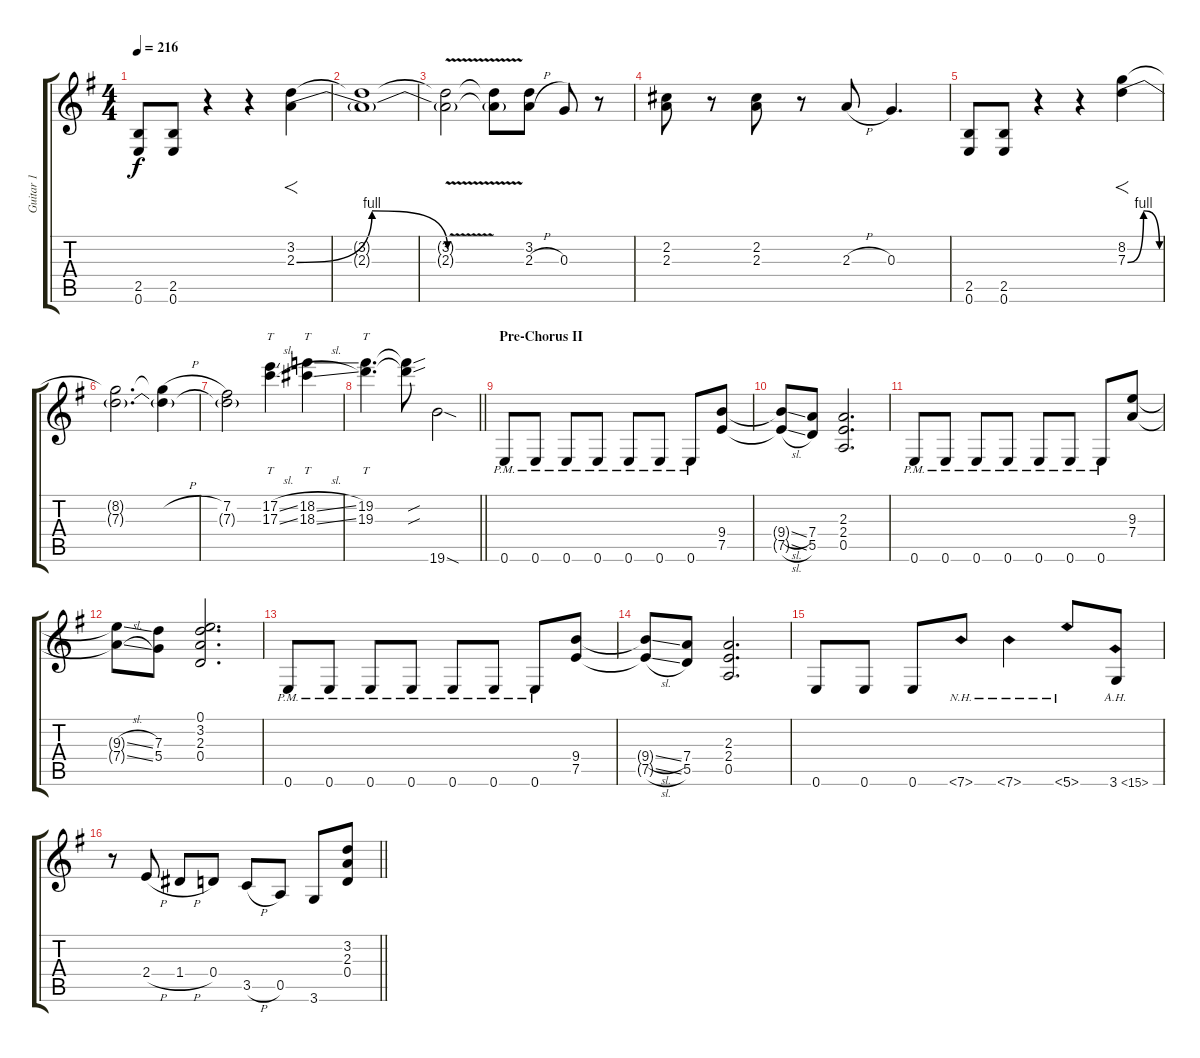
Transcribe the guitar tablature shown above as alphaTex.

\track ("Guitar 1" "Guitar 1") {instrument distortionguitar}
\staff {score tabs}
\tuning (E4 B3 G3 D3 A2 E2) {hide}
\ts (4 4)
\tempo 216
\clef g2
\ks g
(2.5 0.6).8{dy f} (2.5 0.6).8 r.4 r.4 (3.2 2.3{be (bendrelease 0 0 10 4 49 4 60 0)}).4{f} |
(3.2{t} 2.3{t}).1 |
(3.2{t} 2.3{v t}).2 (3.2{t} 2.3{t}).8 (3.2 2.3{h}).8 0.3.8 r.8 |
(2.2 2.3).8 r.8 (2.2 2.3).8 r.8 2.3{h}.8 0.3.4{d} |
(2.5 0.6).8 (2.5 0.6).8 r.4 r.4 (8.2 7.3{be (bendrelease 0 0 10 4 49 4 60 0)}).4{f} |
(8.2{t} 7.3{t}).2{d} (8.2{h t} 7.3{t}).4 |
(7.2 7.3{t}).2 (17.2{sl} 17.3{sl}).4{tt} (18.2{sl} 18.3{sl}).4{tt} |
\barLineRight lightlight
(19.2 19.3).4{tt d} (19.2{sou t} 19.3{sou t}).8 19.6{sod}.2 |
\section ("" "Pre-Chorus II")
0.6{pm}.8 0.6{pm}.8 0.6{pm}.8 0.6{pm}.8 0.6{pm}.8 0.6{pm}.8 0.6{pm}.8 (9.4 7.5).8 |
(9.4{sl t} 7.5{sl t}).8 (7.4 5.5).8 (2.3 2.4 0.5).2{d} |
0.6{pm}.8 0.6{pm}.8 0.6{pm}.8 0.6{pm}.8 0.6{pm}.8 0.6{pm}.8 0.6{pm}.8 (9.3 7.4).8 |
(9.3{sl t} 7.4{sl t}).8 (7.3 5.4).8 (0.1 3.2 2.3 0.4).2{d} |
0.6{pm}.8 0.6{pm}.8 0.6{pm}.8 0.6{pm}.8 0.6{pm}.8 0.6{pm}.8 0.6{pm}.8 (9.4 7.5).8 |
(9.4{sl t} 7.5{sl t}).8 (7.4 5.5).8 (2.3 2.4 0.5).2{d} |
0.6.8 0.6.8 0.6.8 7.6{nh}.8 7.6{nh}.4 5.6{nh}.8 3.6{ah 12}.8 |
\barLineRight lightlight
r.8 2.4{h}.8 1.4{h}.8 0.4.8 3.5{h}.8 0.5.8 3.6.8 (3.2 2.3 0.4).8
